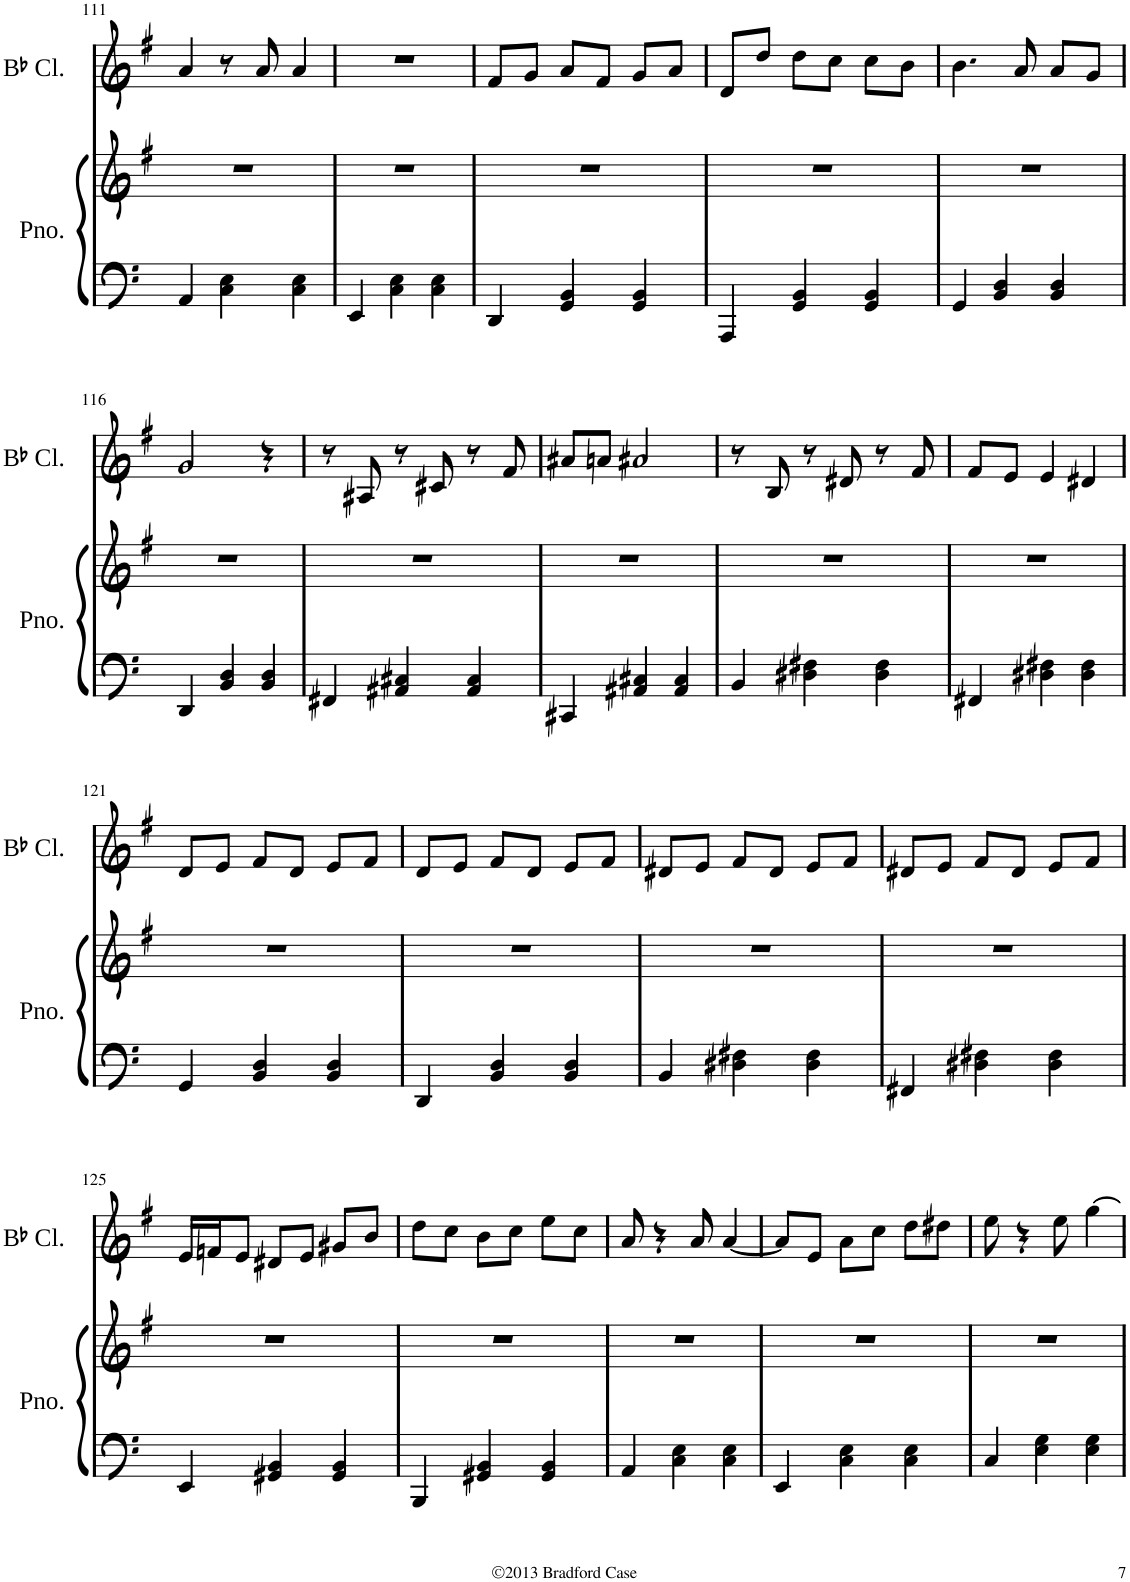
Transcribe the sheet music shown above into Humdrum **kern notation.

**kern	**kern	**kern
*part2	*part2	*part1
*staff3	*staff2	*staff1
*I"Piano	*	*I"BaccidentalFlat Clarinet
*I'Pno.	*	*I'BaccidentalFlat Cl.
!!LO:PB:g=z
*clefF4	*clefG2	*clefG2
*	*	*Trd1c2
*	*k[f#]	*k[f#]
*M3/4	*M3/4	*M3/4
=111	=111	=111
4AA/	2.r	4a/
4C\ 4E\	.	8r
.	.	8a/
4C\ 4E\	.	4a/
=112	=112	=112
4EE/	2.r	2.r
4C\ 4E\	.	.
4C\ 4E\	.	.
=113	=113	=113
4DD/	2.r	8f#/L
.	.	8g/J
4GG/ 4BB/	.	8a/L
.	.	8f#/J
4GG/ 4BB/	.	8g/L
.	.	8a/J
=114	=114	=114
4AAA/	2.r	8d/L
.	.	8dd/J
4GG/ 4BB/	.	8dd\L
.	.	8cc\J
4GG/ 4BB/	.	8cc\L
.	.	8b\J
=115	=115	=115
4GG/	2.r	4.b\
4BB/ 4D/	.	.
.	.	8a/
4BB/ 4D/	.	8a/L
.	.	8g/J
!!LO:LB:g=z
=116	=116	=116
4DD/	2.r	2g/
4BB/ 4D/	.	.
4BB/ 4D/	.	4r
=117	=117	=117
4FF#X/	2.r	8r
.	.	8A#X/
4AA#X/ 4C#X/	.	8r
.	.	8c#X/
4AA#/ 4C#/	.	8r
.	.	8f#/
=118	=118	=118
4CC#X/	2.r	8a#X/L
.	.	8an/J
4AA#X/ 4C#X/	.	2a#X/
4AA#/ 4C#/	.	.
=119	=119	=119
4BB/	2.r	8r
.	.	8B/
4D#X\ 4F#X\	.	8r
.	.	8d#X/
4D#\ 4F#\	.	8r
.	.	8f#/
=120	=120	=120
4FF#X/	2.r	8f#/L
.	.	8e/J
4D#X\ 4F#X\	.	4e/
4D#\ 4F#\	.	4d#X/
!!LO:LB:g=z
=121	=121	=121
4GG/	2.r	8d/L
.	.	8e/J
4BB/ 4D/	.	8f#/L
.	.	8d/J
4BB/ 4D/	.	8e/L
.	.	8f#/J
=122	=122	=122
4DD/	2.r	8d/L
.	.	8e/J
4BB/ 4D/	.	8f#/L
.	.	8d/J
4BB/ 4D/	.	8e/L
.	.	8f#/J
=123	=123	=123
4BB/	2.r	8d#X/L
.	.	8e/J
4D#X\ 4F#X\	.	8f#/L
.	.	8d#/J
4D#\ 4F#\	.	8e/L
.	.	8f#/J
=124	=124	=124
4FF#X/	2.r	8d#X/L
.	.	8e/J
4D#X\ 4F#X\	.	8f#/L
.	.	8d#/J
4D#\ 4F#\	.	8e/L
.	.	8f#/J
!!LO:LB:g=z
=125	=125	=125
4EE/	2.r	16e/LL
.	.	16fn/J
.	.	8e/J
4GG#X/ 4BB/	.	8d#X/L
.	.	8e/J
4GG#/ 4BB/	.	8g#X/L
.	.	8b/J
=126	=126	=126
4BBB/	2.r	8dd\L
.	.	8cc\J
4GG#X/ 4BB/	.	8b\L
.	.	8cc\J
4GG#/ 4BB/	.	8ee\L
.	.	8cc\J
=127	=127	=127
4AA/	2.r	8a/
.	.	4r
4C\ 4E\	.	.
.	.	8a/
4C\ 4E\	.	[4a/
=128	=128	=128
4EE/	2.r	8a/L]
.	.	8e/J
4C\ 4E\	.	8a\L
.	.	8cc\J
4C\ 4E\	.	8dd\L
.	.	8dd#X\J
=129	=129	=129
4C/	2.r	8ee\
.	.	4r
4E\ 4G\	.	.
.	.	8ee\
4E\ 4G\	.	[4gg\
=	=	=
*-	*-	*-
